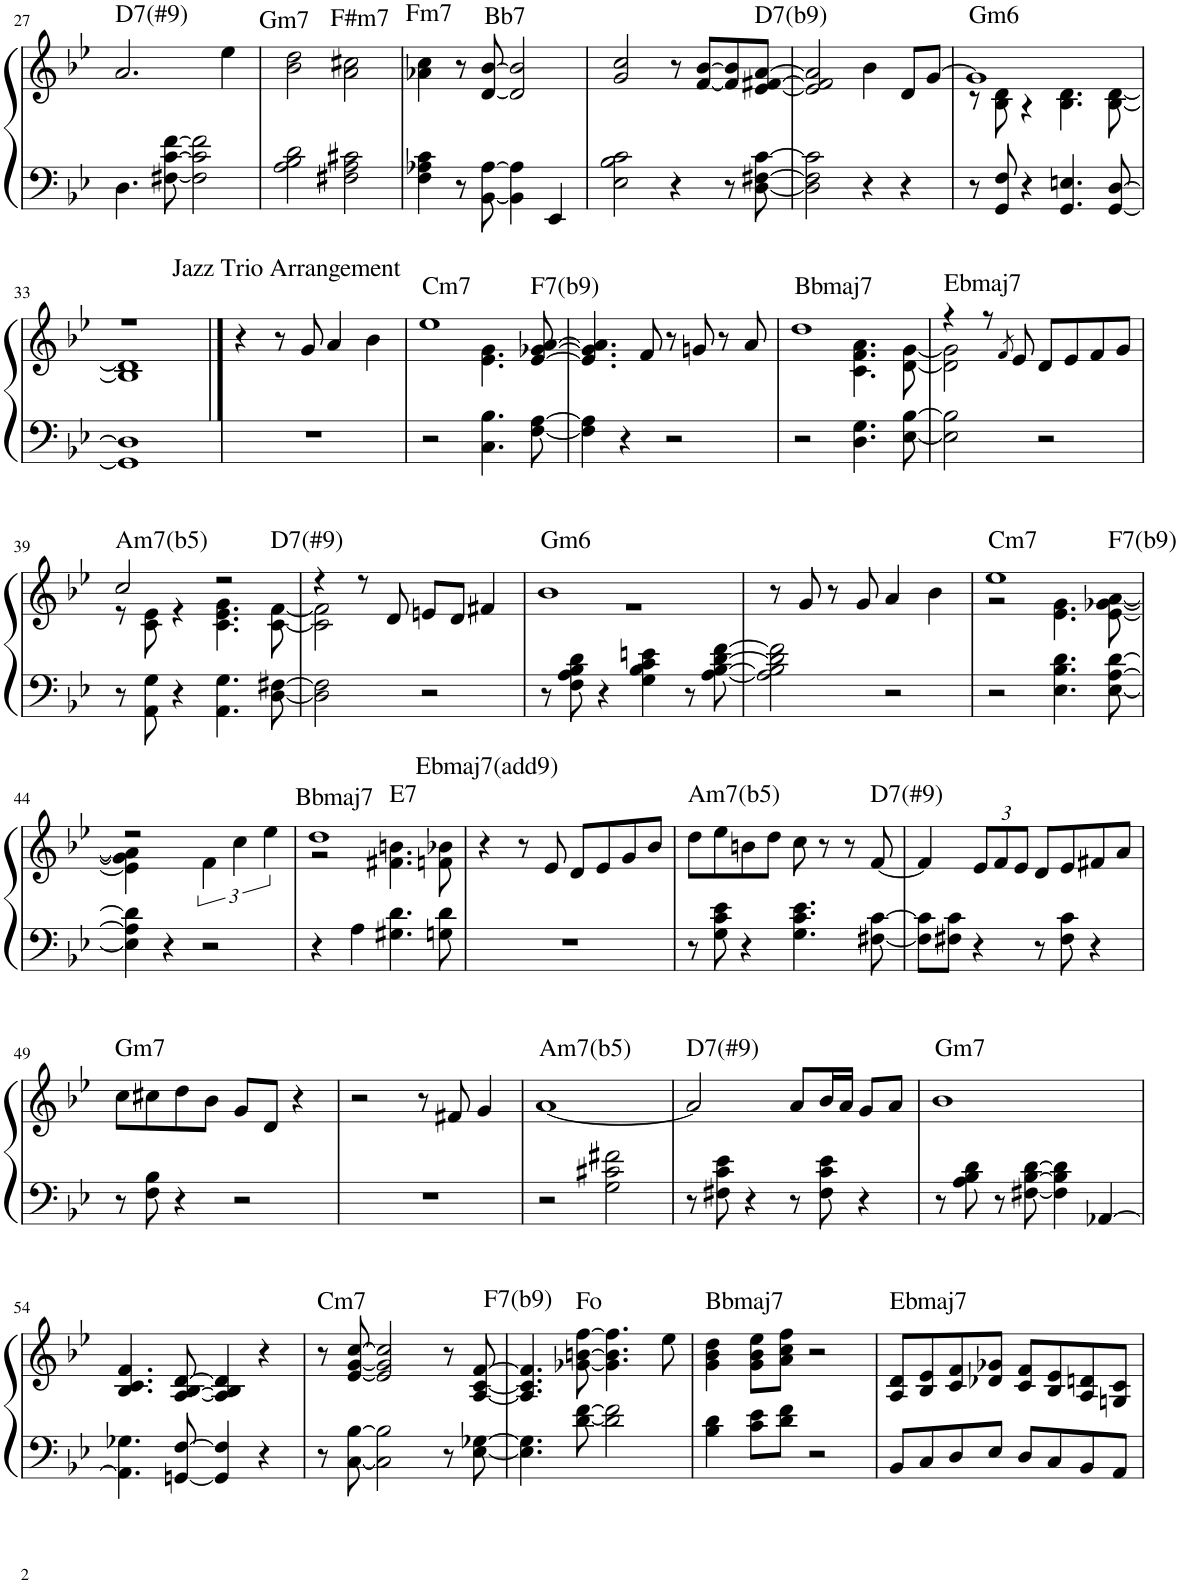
**kern	**kern
*part1	*part1
*staff2	*staff1
*I"Piano	*
*I'Pno.	*
!!LO:PB:g=z
*clefF4	*clefG2
*k[b-e-]	*k[b-e-]
*M4/4	*M4/4
=27	=27
!	!LO:TX:a:t=D7(#9)
4.D\	2.a/
[8F#X\ [8c\ [8f\	.
2F#\] 2c\] 2f\]	.
.	4ee-\
=28	=28
!	!LO:TX:a:t=Gm7
2A\ 2B-\ 2d\	2b-\ 2dd\
!	!LO:TX:a:t=F#m7
2F#X\ 2A\ 2c#X\	2a\ 2cc#X\
=29	=29
!	!LO:TX:a:t=Fm7
4F\ 4A-X\ 4c\	4a-X\ 4cc\
8r	8r
!	!LO:TX:a:t=Bb7
[8BB-\ [8A-\	[8d/ [8b-/
4BB-\] 4A-\]	2d/] 2b-/]
4EE-/	.
=30	=30
2E-\ 2B-\ 2c\	2g/ 2cc/
4r	8r
.	[8f/ [8b-/L
8r	8f/] 8b-/]
!	!LO:TX:a:t=D7(b9)
[8D\ [8F#X\ [8c\	[8e-/ [8f#X/ [8a/J
=31	=31
2D\] 2F#\] 2c\]	2e-/] 2f#/] 2a/]
4r	4b-\
4r	8d/L
.	[8g/J
=32	=32
*	*^
!	!LO:TX:a:t=Gm6	!
8r	1g]	8r
8GG/ 8F/	.	8B-\ 8d\
4r	.	4r
4.GG/ 4.En/	.	4.B-\ 4.d\
[8GG/ [8D/	.	[8B-\ [8d\
!!LO:LB:g=z	!!
=33	=33	=33
1GG] 1D]	1r	1B-] 1d]
==34	==34	==34
!	!LO:TX:a:t=Jazz Trio Arrangement	!
*	*v	*v
1r	4r
.	8r
.	8g/
.	4a/
.	4b-\
=35	=35
*	*^
!	!LO:TX:a:t=Cm7	!
2r	1ee-	2ryy
4.C\ 4.B-\	.	4.e-\ 4.g\
!	!	!LO:TX:a:t=F7(b9)
[8F\ [8A\	.	[8e-/ [8g-X/ [8a/
*	*v	*v
=36	=36
4F\] 4A\]	4.e-/] 4.g-/] 4.a/]
4r	.
.	8f/
2r	8r
.	8gn/
.	8r
.	8a/
=37	=37
*	*^
!	!LO:TX:a:t=Bbmaj7	!
2r	1dd	2ryy
4.D\ 4.G\	.	4.c\ 4.f\ 4.a\
[8E-\ [8B-\	.	[8d\ [8g\
=38	=38	=38
!	!LO:TX:a:t=Ebmaj7	!
2E-\] 2B-\]	4r	2d\] 2g\]
.	8r	.
.	8qf/	.
.	8e-/	.
2r	8d/L	2ryy
.	8e-/	.
.	8f/	.
.	8g/J	.
!!LO:LB:g=z	!!
=39	=39	=39
!	!LO:TX:a:t=Am7(b5)	!
8r	2cc/	8r
8AA\ 8G\	.	8c\ 8e-\
4r	.	4r
4.AA\ 4.G\	2r	4.c\ 4.e-\ 4.g\
!	!	!LO:TX:a:t=D7(#9)
[8D\ [8F#X\	.	[8c\ [8f\
=40	=40	=40
2D\] 2F#\]	4r	2c\] 2f\]
.	8r	.
.	8d/	.
2r	8en/L	2ryy
.	8d/J	.
.	4f#X/	.
=41	=41	=41
!	!LO:TX:a:t=Gm6	!
8r	1b-	1r
8F\ 8A\ 8B-\ 8d\	.	.
4r	.	.
4G\ 4B-\ 4c\ 4en\	.	.
8r	.	.
[8A\ [8B-\ [8d\ [8f\	.	.
*	*v	*v
=42	=42
2A\] 2B-\] 2d\] 2f\]	8r
.	8g/
.	8r
.	8g/
2r	4a/
.	4b-\
=43	=43
*	*^
!	!LO:TX:a:t=Cm7	!
2r	1ee-	2r
4.E-\ 4.B-\ 4.d\	.	4.e-\ 4.g\
!	!	!LO:TX:a:t=F7(b9)
[8E-\ [8A\ [8d\	.	[8e-\ [8g-X\ [8a\
!!LO:LB:g=z	!!
=44	=44	=44
4E-\] 4A\] 4d\]	2r	4e-\] 4g-\] 4a\]
4r	.	2.ryy
2r	6f\	.
.	6cc\	.
.	6ee-\	.
=45	=45	=45
!	!LO:TX:a:t=Bbmaj7	!
4r	1dd	2r
4A\	.	.
!	!	!LO:TX:a:t=E7
4.G#X\ 4.d\	.	4.f#X\ 4.bn\
!	!	!LO:TX:a:t=Ebmaj7(add9)
8Gn\ 8d\	.	8fn\ 8b-X\
*	*v	*v
=46	=46
1r	4r
.	8r
.	8e-/
.	8d/L
.	8e-/
.	8g/
.	8b-/J
=47	=47
!	!LO:TX:a:t=Am7(b5)
8r	8dd\L
8G\ 8c\ 8e-\	8ee-\
4r	8bn\
.	8dd\J
4.G\ 4.c\ 4.e-\	8cc\
.	8r
.	8r
!	!LO:TX:a:t=D7(#9)
[8F#X\ [8c\	[8f/
=48	=48
8F#\] 8c\]L	4f/]
8F#X\ 8c\J	.
*	*Xbrackettup
4r	12e-/L
.	12f/
.	12e-/J
8r	8d/L
8F#\ 8c\	8e-/
4r	8f#X/
.	8a/J
!!LO:LB:g=z
=49	=49
!	!LO:TX:a:t=Gm7
8r	8cc\L
8F\ 8B-\	8cc#X\
4r	8dd\
.	8b-\J
2r	8g/L
.	8d/J
.	4r
=50	=50
1r	2r
.	8r
.	8f#X/
.	4g/
=51	=51
!	!LO:TX:a:t=Am7(b5)
2r	[1a
2G\ 2c#X\ 2f#X\	.
=52	=52
!	!LO:TX:a:t=D7(#9)
8r	2a/]
8F#X\ 8c\ 8e-\	.
4r	.
8r	8a/L
8F#\ 8c\ 8e-\	16b-/L
.	16a/JJ
4r	8g/L
.	8a/J
=53	=53
!	!LO:TX:a:t=Gm7
8r	1b-
8A\ 8B-\ 8d\	.
8r	.
[8F#X\ [8B-\ [8d\	.
4F#\] 4B-\] 4d\]	.
[4AA-X/	.
!!LO:LB:g=z
=54	=54
4.AA-\] 4.G-X\	4.B-/ 4.c/ 4.f/
[8GGn/ [8F/	[8A/ [8B-/ [8d/
4GG/] 4F/]	4A/] 4B-/] 4d/]
4r	4r
=55	=55
!	!LO:TX:a:t=Cm7
8r	8r
[8C\ [8B-\	[8e-/ [8g/ [8cc/
2C\] 2B-\]	2e-/] 2g/] 2cc/]
8r	8r
[8E-\ [8G-X\	[8A/ [8c/ [8f/
=56	=56
!	!LO:TX:a:t=F7(b9)
4.E-\] 4.G-\]	4.A/] 4.c/] 4.f/]
!	!LO:TX:a:t=Fo
[8d\ [8f\	[8g-X\ [8bn\ [8ff\
2d\] 2f\]	4.g-\] 4.b\] 4.ff\]
.	8ee-\
=57	=57
!	!LO:TX:a:t=Bbmaj7
4B-\ 4d\	4g\ 4b-\ 4dd\
8c\ 8e-\L	8g\ 8b-\ 8ee-\L
8d\ 8f\J	8a\ 8cc\ 8ff\J
2r	2r
=58	=58
!	!LO:TX:a:t=Ebmaj7
8BB-/L	8A/ 8d/L
8C/	8B-/ 8e-/
8D/	8c/ 8f/
8E-/J	8d-X/ 8g-X/J
8D/L	8c/ 8f/L
8C/	8B-/ 8e-/
8BB-/	8A/ 8dn/
8AA/J	8Gn/ 8c/J
=	=
*-	*-
